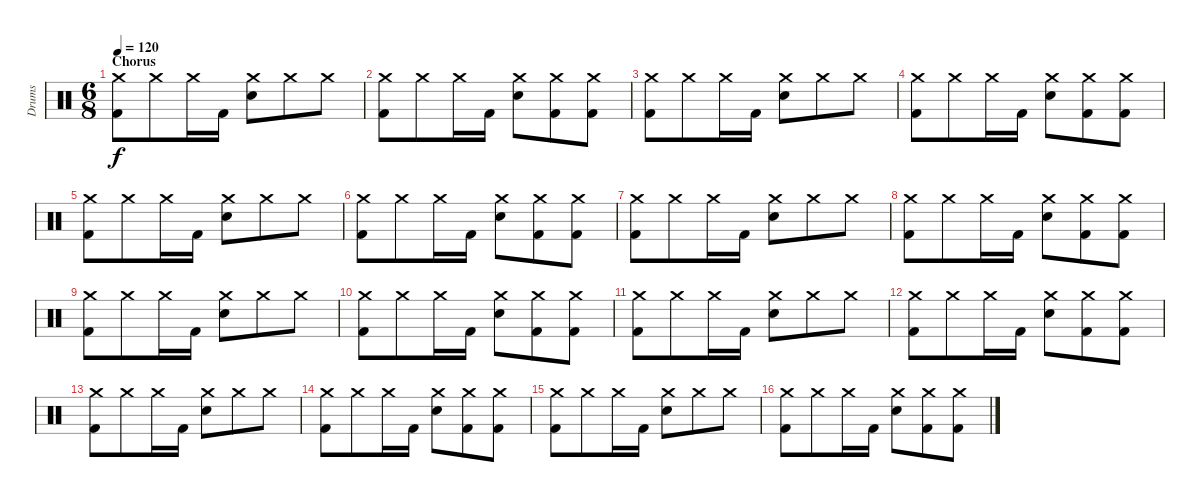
\track ("Drums" "Drums") {instrument percussion}
\staff {score}
\articulation defaults
\ts (6 8)
\section ("" "Chorus")
\tempo 120
\clef neutral
\ks c
("Crash medium (hit)" "Kick (hit) 2").8{dy f} "Crash medium (hit)".8 "Crash medium (hit)".16 "Kick (hit) 2".16 ("Crash medium (hit)" "Electric Snare (hit)").8 "Crash medium (hit)".8 "Crash medium (hit)".8 |
("Crash medium (hit)" "Kick (hit) 2").8 "Crash medium (hit)".8 "Crash medium (hit)".16 "Kick (hit) 2".16 ("Crash medium (hit)" "Electric Snare (hit)").8 ("Crash medium (hit)" "Kick (hit) 2").8 ("Crash medium (hit)" "Kick (hit) 2").8 |
("Crash medium (hit)" "Kick (hit) 2").8 "Crash medium (hit)".8 "Crash medium (hit)".16 "Kick (hit) 2".16 ("Crash medium (hit)" "Electric Snare (hit)").8 "Crash medium (hit)".8 "Crash medium (hit)".8 |
("Crash medium (hit)" "Kick (hit) 2").8 "Crash medium (hit)".8 "Crash medium (hit)".16 "Kick (hit) 2".16 ("Crash medium (hit)" "Electric Snare (hit)").8 ("Crash medium (hit)" "Kick (hit) 2").8 ("Crash medium (hit)" "Kick (hit) 2").8 |
("Crash medium (hit)" "Kick (hit) 2").8 "Crash medium (hit)".8 "Crash medium (hit)".16 "Kick (hit) 2".16 ("Crash medium (hit)" "Electric Snare (hit)").8 "Crash medium (hit)".8 "Crash medium (hit)".8 |
("Crash medium (hit)" "Kick (hit) 2").8 "Crash medium (hit)".8 "Crash medium (hit)".16 "Kick (hit) 2".16 ("Crash medium (hit)" "Electric Snare (hit)").8 ("Crash medium (hit)" "Kick (hit) 2").8 ("Crash medium (hit)" "Kick (hit) 2").8 |
("Crash medium (hit)" "Kick (hit) 2").8 "Crash medium (hit)".8 "Crash medium (hit)".16 "Kick (hit) 2".16 ("Crash medium (hit)" "Electric Snare (hit)").8 "Crash medium (hit)".8 "Crash medium (hit)".8 |
("Crash medium (hit)" "Kick (hit) 2").8 "Crash medium (hit)".8 "Crash medium (hit)".16 "Kick (hit) 2".16 ("Crash medium (hit)" "Electric Snare (hit)").8 ("Crash medium (hit)" "Kick (hit) 2").8 ("Crash medium (hit)" "Kick (hit) 2").8 |
("Crash medium (hit)" "Kick (hit) 2").8 "Crash medium (hit)".8 "Crash medium (hit)".16 "Kick (hit) 2".16 ("Crash medium (hit)" "Electric Snare (hit)").8 "Crash medium (hit)".8 "Crash medium (hit)".8 |
("Crash medium (hit)" "Kick (hit) 2").8 "Crash medium (hit)".8 "Crash medium (hit)".16 "Kick (hit) 2".16 ("Crash medium (hit)" "Electric Snare (hit)").8 ("Crash medium (hit)" "Kick (hit) 2").8 ("Crash medium (hit)" "Kick (hit) 2").8 |
("Crash medium (hit)" "Kick (hit) 2").8 "Crash medium (hit)".8 "Crash medium (hit)".16 "Kick (hit) 2".16 ("Crash medium (hit)" "Electric Snare (hit)").8 "Crash medium (hit)".8 "Crash medium (hit)".8 |
("Crash medium (hit)" "Kick (hit) 2").8 "Crash medium (hit)".8 "Crash medium (hit)".16 "Kick (hit) 2".16 ("Crash medium (hit)" "Electric Snare (hit)").8 ("Crash medium (hit)" "Kick (hit) 2").8 ("Crash medium (hit)" "Kick (hit) 2").8 |
("Crash medium (hit)" "Kick (hit) 2").8 "Crash medium (hit)".8 "Crash medium (hit)".16 "Kick (hit) 2".16 ("Crash medium (hit)" "Electric Snare (hit)").8 "Crash medium (hit)".8 "Crash medium (hit)".8 |
("Crash medium (hit)" "Kick (hit) 2").8 "Crash medium (hit)".8 "Crash medium (hit)".16 "Kick (hit) 2".16 ("Crash medium (hit)" "Electric Snare (hit)").8 ("Crash medium (hit)" "Kick (hit) 2").8 ("Crash medium (hit)" "Kick (hit) 2").8 |
("Crash medium (hit)" "Kick (hit) 2").8 "Crash medium (hit)".8 "Crash medium (hit)".16 "Kick (hit) 2".16 ("Crash medium (hit)" "Electric Snare (hit)").8 "Crash medium (hit)".8 "Crash medium (hit)".8 |
("Crash medium (hit)" "Kick (hit) 2").8 "Crash medium (hit)".8 "Crash medium (hit)".16 "Kick (hit) 2".16 ("Crash medium (hit)" "Electric Snare (hit)").8 ("Crash medium (hit)" "Kick (hit) 2").8 ("Crash medium (hit)" "Kick (hit) 2").8
